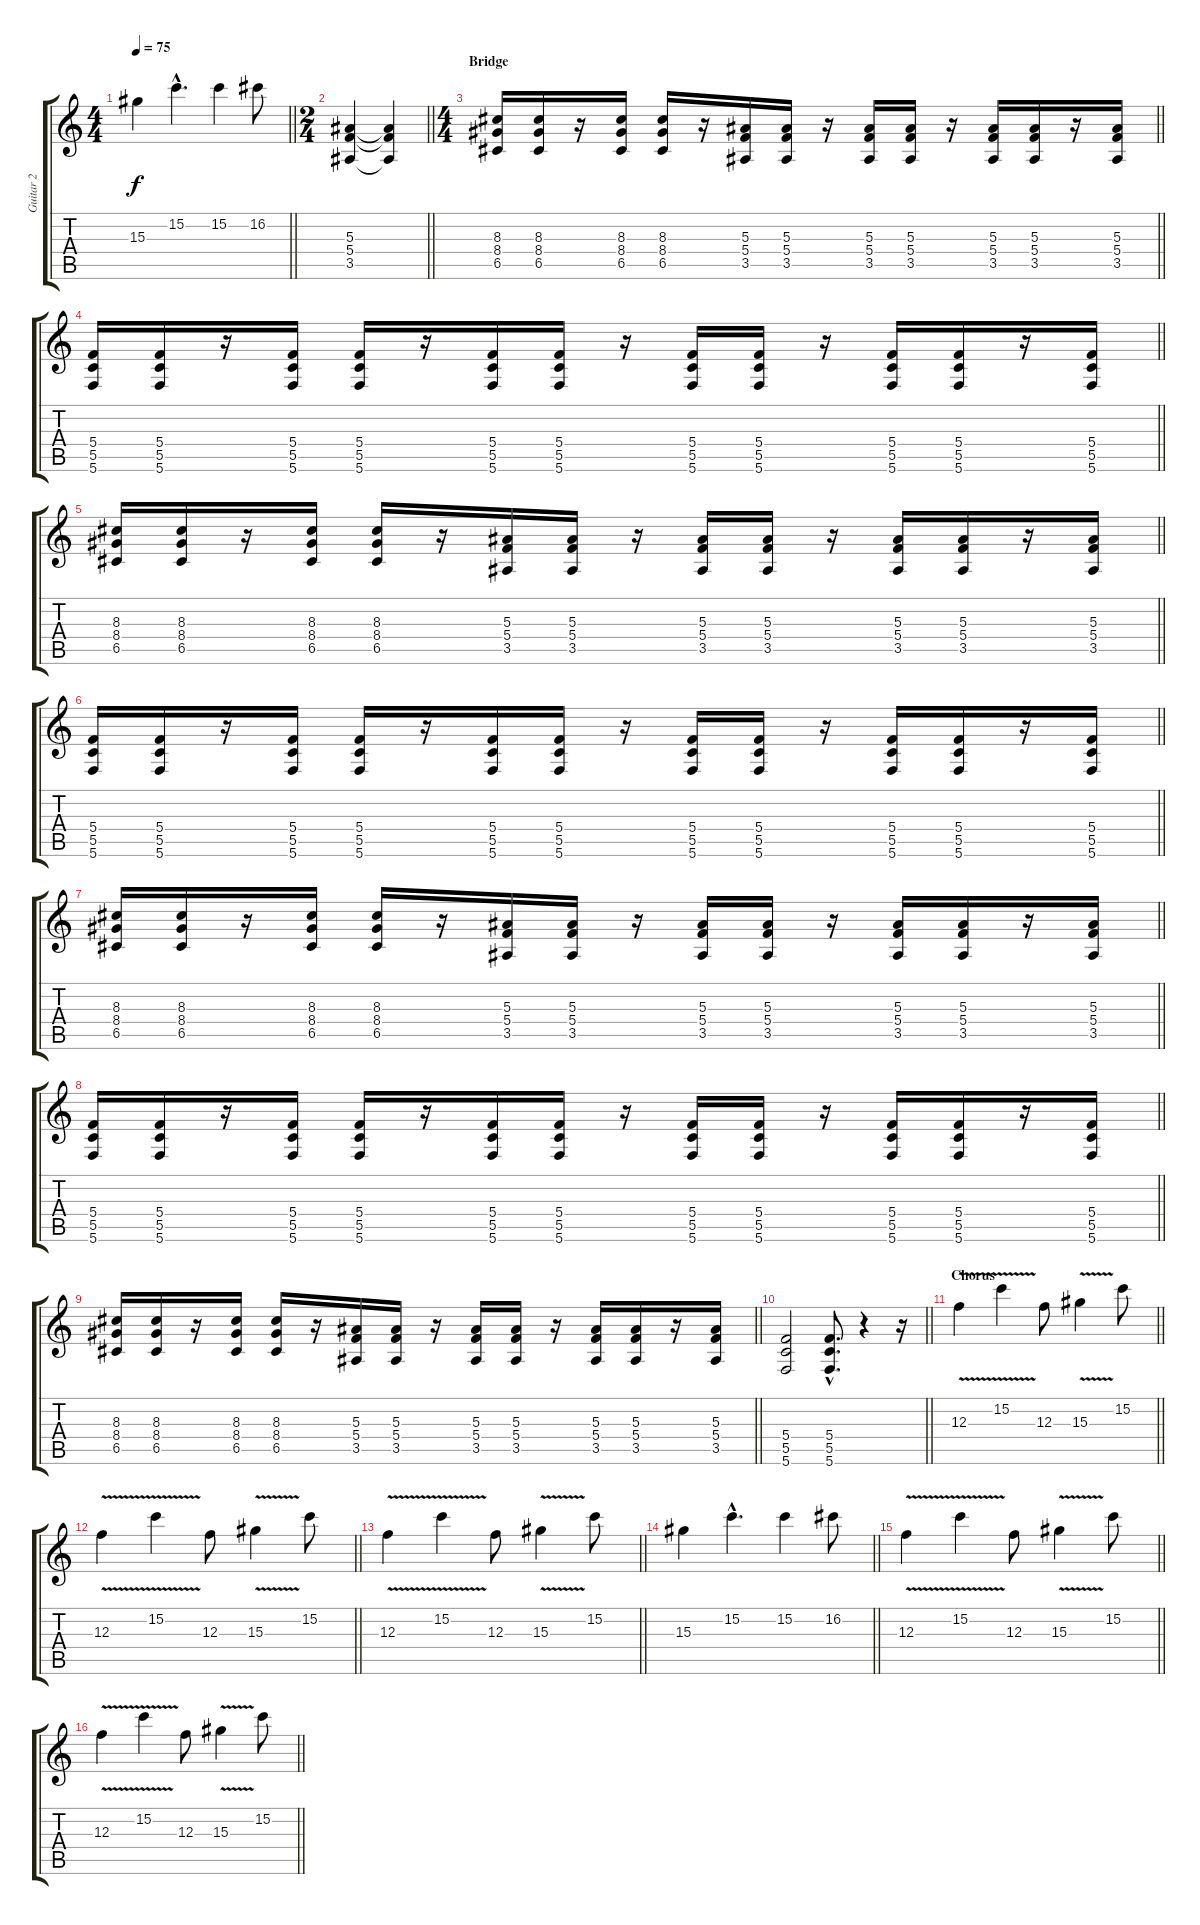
\track ("Guitar 2" "Guitar 2") {instrument distortionguitar}
\staff {score tabs}
\tuning (D4 A3 F3 C3 G2 C2) {hide}
\ts (4 4)
\tempo 75
\clef g2
\barLineRight lightlight
\ks c
15.3.4{dy f} 15.2{hac}.4{d} 15.2.4 16.2.8 |
\ts (2 4)
\barLineRight lightlight
(5.3 5.4 3.5).4 (5.3{t} 5.4{t} 3.5{t}).4 |
\ts (4 4)
\section ("" "Bridge")
\barLineRight lightlight
(8.3 8.4 6.5).16 (8.3 8.4 6.5).16 r.16 (8.3 8.4 6.5).16 (8.3 8.4 6.5).16 r.16 (5.3 5.4 3.5).16 (5.3 5.4 3.5).16 r.16 (5.3 5.4 3.5).16 (5.3 5.4 3.5).16 r.16 (5.3 5.4 3.5).16 (5.3 5.4 3.5).16 r.16 (5.3 5.4 3.5).16 |
\barLineRight lightlight
(5.4 5.5 5.6).16 (5.4 5.5 5.6).16 r.16 (5.4 5.5 5.6).16 (5.4 5.5 5.6).16 r.16 (5.4 5.5 5.6).16 (5.4 5.5 5.6).16 r.16 (5.4 5.5 5.6).16 (5.4 5.5 5.6).16 r.16 (5.4 5.5 5.6).16 (5.4 5.5 5.6).16 r.16 (5.4 5.5 5.6).16 |
\barLineRight lightlight
(8.3 8.4 6.5).16 (8.3 8.4 6.5).16 r.16 (8.3 8.4 6.5).16 (8.3 8.4 6.5).16 r.16 (5.3 5.4 3.5).16 (5.3 5.4 3.5).16 r.16 (5.3 5.4 3.5).16 (5.3 5.4 3.5).16 r.16 (5.3 5.4 3.5).16 (5.3 5.4 3.5).16 r.16 (5.3 5.4 3.5).16 |
\barLineRight lightlight
(5.4 5.5 5.6).16 (5.4 5.5 5.6).16 r.16 (5.4 5.5 5.6).16 (5.4 5.5 5.6).16 r.16 (5.4 5.5 5.6).16 (5.4 5.5 5.6).16 r.16 (5.4 5.5 5.6).16 (5.4 5.5 5.6).16 r.16 (5.4 5.5 5.6).16 (5.4 5.5 5.6).16 r.16 (5.4 5.5 5.6).16 |
\barLineRight lightlight
(8.3 8.4 6.5).16 (8.3 8.4 6.5).16 r.16 (8.3 8.4 6.5).16 (8.3 8.4 6.5).16 r.16 (5.3 5.4 3.5).16 (5.3 5.4 3.5).16 r.16 (5.3 5.4 3.5).16 (5.3 5.4 3.5).16 r.16 (5.3 5.4 3.5).16 (5.3 5.4 3.5).16 r.16 (5.3 5.4 3.5).16 |
\barLineRight lightlight
(5.4 5.5 5.6).16 (5.4 5.5 5.6).16 r.16 (5.4 5.5 5.6).16 (5.4 5.5 5.6).16 r.16 (5.4 5.5 5.6).16 (5.4 5.5 5.6).16 r.16 (5.4 5.5 5.6).16 (5.4 5.5 5.6).16 r.16 (5.4 5.5 5.6).16 (5.4 5.5 5.6).16 r.16 (5.4 5.5 5.6).16 |
\barLineRight lightlight
(8.3 8.4 6.5).16 (8.3 8.4 6.5).16 r.16 (8.3 8.4 6.5).16 (8.3 8.4 6.5).16 r.16 (5.3 5.4 3.5).16 (5.3 5.4 3.5).16 r.16 (5.3 5.4 3.5).16 (5.3 5.4 3.5).16 r.16 (5.3 5.4 3.5).16 (5.3 5.4 3.5).16 r.16 (5.3 5.4 3.5).16 |
\barLineRight lightlight
(5.4 5.5 5.6).2 (5.4{hac} 5.5{hac} 5.6{hac}).8{d} r.4 r.16 |
\section ("" "Chorus")
\barLineRight lightlight
12.3{v}.4{volume 10 instrument distortionguitar} 15.2{v}.4 12.3.8 15.3{v}.4 15.2.8 |
\barLineRight lightlight
12.3{v}.4 15.2{v}.4 12.3.8 15.3{v}.4 15.2.8 |
\barLineRight lightlight
12.3{v}.4 15.2{v}.4 12.3.8 15.3{v}.4 15.2.8 |
\barLineRight lightlight
15.3.4 15.2{hac}.4{d} 15.2.4 16.2.8 |
\barLineRight lightlight
12.3{v}.4 15.2{v}.4 12.3.8 15.3{v}.4 15.2.8 |
\barLineRight lightlight
12.3{v}.4 15.2{v}.4 12.3.8 15.3{v}.4 15.2.8
